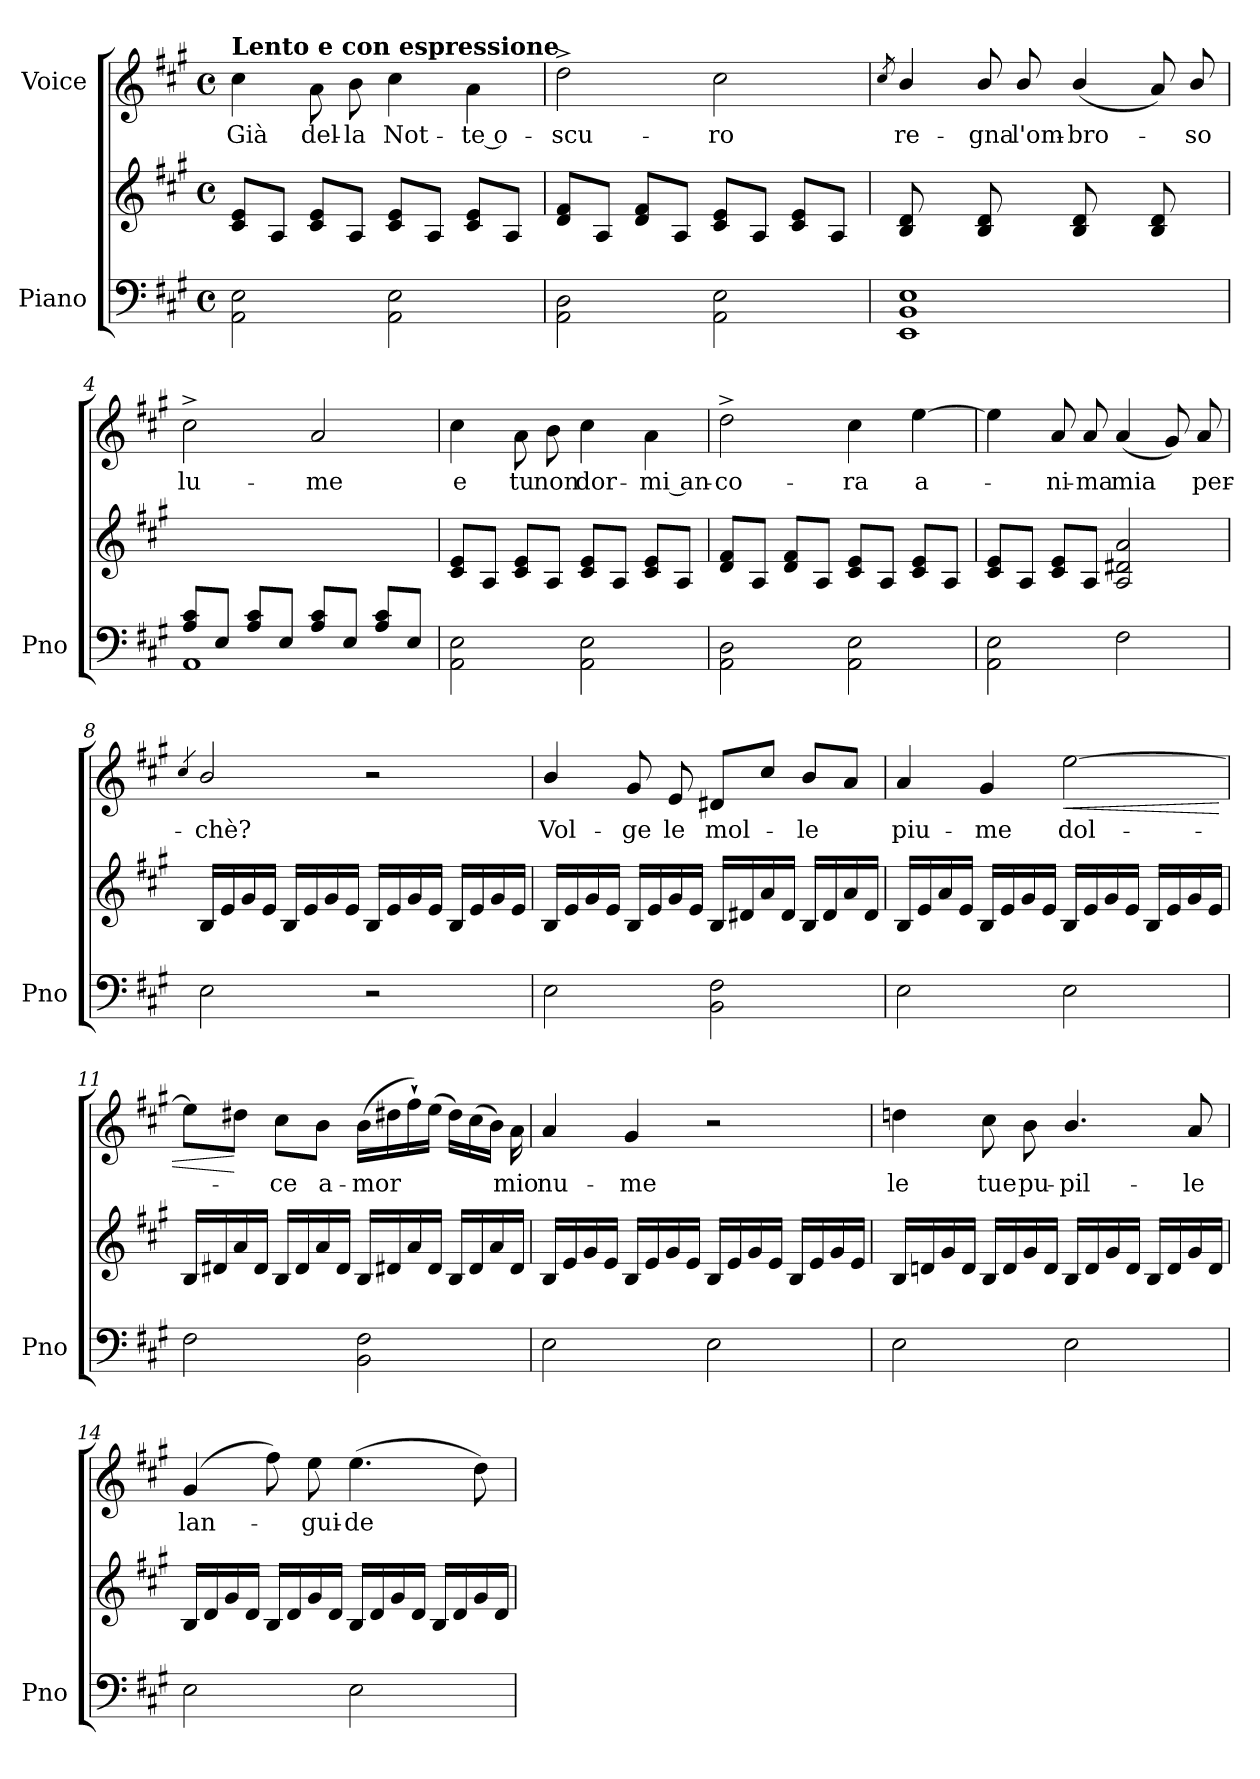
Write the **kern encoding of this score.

**kern	**kern	**kern	**text	**dynam
*part2	*part2	*part1	*part1	*part1
*staff3	*staff2	*staff1	*staff1	*staff1
*I"Piano	*	*I"Voice	*	*
*I'Pno	*	*	*	*
*clefF4	*clefG2	*clefG2	*	*
*k[f#c#g#]	*k[f#c#g#]	*k[f#c#g#]	*	*
*M4/4	*M4/4	*M4/4	*	*
*met(c)	*met(c)	*met(c)	*	*
=1	=1	=1	=1	=1
!	!	!LO:TX:a:B:t=Lento e con espressione	!	!
!	!	!	!LO:LY:b	!
2AA\ 2E\	8c#/ 8e/L	4cc#\	Già	.
.	8A/J	.	.	.
!	!	!	!LO:LY:b	!
.	8c#/ 8e/L	8a\	del-	.
!	!	!	!LO:LY:b	!
.	8A/J	8b\	-la	.
!	!	!	!LO:LY:b	!
2AA\ 2E\	8c#/ 8e/L	4cc#\	Not-	.
.	8A/J	.	.	.
!	!	!	!LO:LY:b	!
.	8c#/ 8e/L	4a\	-te o-	.
.	8A/J	.	.	.
=2	=2	=2	=2	=2
!	!	!	!LO:LY:b	!
2AA\ 2D\	8d/ 8f#/L	2dd^\	-scu-	.
.	8A/J	.	.	.
.	8d/ 8f#/L	.	.	.
.	8A/J	.	.	.
!	!	!	!LO:LY:b	!
2AA\ 2E\	8c#/ 8e/L	2cc#\	-ro	.
.	8A/J	.	.	.
.	8c#/ 8e/L	.	.	.
.	8A/J	.	.	.
=3	=3	=3	=3	=3
.	.	8qcc#/	.	.
*^	*	*	*	*
!	!	!	!	!LO:LY:b	!
8ryy	1EE 1BB 1E	8B/ 8d/L	4b/	re-	.
8E/J	.	8ryy	.	.	.
!	!	!	!	!LO:LY:b	!
8ryy	.	8B/ 8d/L	8b/	-gna	.
!	!	!	!	!LO:LY:b	!
8E/J	.	8ryy	8b/	l'om-	.
!	!	!	!	!LO:LY:b	!
8ryy	.	8B/ 8d/L	(4b/	-bro-	.
8E/J	.	8ryy	.	.	.
8ryy	.	8B/ 8d/L	8a/)	.	.
!	!	!	!	!LO:LY:b	!
8E/J	.	8ryy	8b/	-so	.
!!LO:LB:g=z
=4	=4	=4	=4	=4	=4
!	!	!	!	!LO:LY:b	!
8A/ 8c#/L	1AA	1ryy	2cc#^\	lu-	.
8E/J	.	.	.	.	.
8A/ 8c#/L	.	.	.	.	.
8E/J	.	.	.	.	.
!	!	!	!	!LO:LY:b	!
8A/ 8c#/L	.	.	2a/	-me	.
8E/J	.	.	.	.	.
8A/ 8c#/L	.	.	.	.	.
8E/J	.	.	.	.	.
*v	*v	*	*	*	*
=5	=5	=5	=5	=5
!	!	!	!LO:LY:b	!
2AA\ 2E\	8c#/ 8e/L	4cc#\	e	.
.	8A/J	.	.	.
!	!	!	!LO:LY:b	!
.	8c#/ 8e/L	8a\	tu	.
!	!	!	!LO:LY:b	!
.	8A/J	8b\	non	.
!	!	!	!LO:LY:b	!
2AA\ 2E\	8c#/ 8e/L	4cc#\	dor-	.
.	8A/J	.	.	.
!	!	!	!LO:LY:b	!
.	8c#/ 8e/L	4a\	-mi an-	.
.	8A/J	.	.	.
=6	=6	=6	=6	=6
!	!	!	!LO:LY:b	!
2AA\ 2D\	8d/ 8f#/L	2dd^\	-co-	.
.	8A/J	.	.	.
.	8d/ 8f#/L	.	.	.
.	8A/J	.	.	.
!	!	!	!LO:LY:b	!
2AA\ 2E\	8c#/ 8e/L	4cc#\	-ra	.
.	8A/J	.	.	.
!	!	!	!LO:LY:b	!
.	8c#/ 8e/L	[4ee\	a-	.
.	8A/J	.	.	.
=7	=7	=7	=7	=7
2AA\ 2E\	8c#/ 8e/L	4ee\]	.	.
.	8A/J	.	.	.
!	!	!	!LO:LY:b	!
.	8c#/ 8e/L	8a/	-ni-	.
!	!	!	!LO:LY:b	!
.	8A/J	8a/	-ma	.
!	!	!	!LO:LY:b	!
2F#\	2A/ 2d#X/ 2a/	(4a/	mia	.
.	.	8g#/)	.	.
!	!	!	!LO:LY:b	!
.	.	8a/	per-	.
!!LO:LB:g=z
=8	=8	=8	=8	=8
.	.	4qcc#/	.	.
!	!	!	!LO:LY:b	!
2E\	16B/LL	2b/	-chè?	.
.	16e/	.	.	.
.	16g#/	.	.	.
.	16e/JJ	.	.	.
.	16B/LL	.	.	.
.	16e/	.	.	.
.	16g#/	.	.	.
.	16e/JJ	.	.	.
2r	16B/LL	2r	.	.
.	16e/	.	.	.
.	16g#/	.	.	.
.	16e/JJ	.	.	.
.	16B/LL	.	.	.
.	16e/	.	.	.
.	16g#/	.	.	.
.	16e/JJ	.	.	.
=9	=9	=9	=9	=9
!	!	!	!LO:LY:b	!
2E\	16B/LL	4b/	Vol-	.
.	16e/	.	.	.
.	16g#/	.	.	.
.	16e/JJ	.	.	.
!	!	!	!LO:LY:b	!
.	16B/LL	8g#/	-ge	.
.	16e/	.	.	.
!	!	!	!LO:LY:b	!
.	16g#/	8e/	le	.
.	16e/JJ	.	.	.
!	!	!	!LO:LY:b	!
2BB\ 2F#\	16B/LL	8d#X/L	mol-	.
.	16d#X/	.	.	.
.	16a/	8cc#/J	.	.
.	16d#/JJ	.	.	.
!	!	!	!LO:LY:b	!
.	16B/LL	8b/L	-le	.
.	16d#/	.	.	.
.	16a/	8a/J	.	.
.	16d#/JJ	.	.	.
=10	=10	=10	=10	=10
!	!	!	!LO:LY:b	!
2E\	16B/LL	4a/	piu-	.
.	16e/	.	.	.
.	16a/	.	.	.
.	16e/JJ	.	.	.
!	!	!	!LO:LY:b	!
.	16B/LL	4g#/	-me	.
.	16e/	.	.	.
.	16g#/	.	.	.
.	16e/JJ	.	.	.
!	!	!	!LO:LY:b	!LO:HP:b
2E\	16B/LL	[2ee\	dol-	<
.	16e/	.	.	.
.	16g#/	.	.	.
.	16e/JJ	.	.	.
.	16B/LL	.	.	.
.	16e/	.	.	.
.	16g#/	.	.	.
.	16e/JJ	.	.	.
=11	=11	=11	=11	=11
2F#\	16B/LL	8ee\L]	.	.
.	16d#X/	.	.	.
.	16a/	8dd#X\J	.	[
.	16d#/JJ	.	.	.
!	!	!	!LO:LY:b	!
.	16B/LL	8cc#\L	-ce	.
.	16d#/	.	.	.
!	!	!	!LO:LY:b	!
.	16a/	8b\J	a-	.
.	16d#/JJ	.	.	.
!	!	!	!LO:LY:b	!
2BB\ 2F#\	16B/LL	(16b\LL	-mor	.
.	16d#X/	16dd#X\	.	.
.	16a/	16ff#`\)	.	.
.	16d#/JJ	(16ee\JJ	.	.
.	16B/LL	16dd#\LL)	.	.
.	16d#/	(16cc#\	.	.
.	16a/	16b\JJ)	.	.
!	!	!	!LO:LY:b	!
.	16d#/JJ	16a\	mio	.
!!LO:LB:g=z
=12	=12	=12	=12	=12
!	!	!	!LO:LY:b	!
2E\	16B/LL	4a/	nu-	.
.	16e/	.	.	.
.	16g#/	.	.	.
.	16e/JJ	.	.	.
!	!	!	!LO:LY:b	!
.	16B/LL	4g#/	-me	.
.	16e/	.	.	.
.	16g#/	.	.	.
.	16e/JJ	.	.	.
2E\	16B/LL	2r	.	.
.	16e/	.	.	.
.	16g#/	.	.	.
.	16e/JJ	.	.	.
.	16B/LL	.	.	.
.	16e/	.	.	.
.	16g#/	.	.	.
.	16e/JJ	.	.	.
=13	=13	=13	=13	=13
!	!	!	!LO:LY:b	!
2E\	16B/LL	4ddn\	le	.
.	16dn/	.	.	.
.	16g#/	.	.	.
.	16d/JJ	.	.	.
!	!	!	!LO:LY:b	!
.	16B/LL	8cc#\	tue	.
.	16d/	.	.	.
!	!	!	!LO:LY:b	!
.	16g#/	8b\	pu-	.
.	16d/JJ	.	.	.
!	!	!	!LO:LY:b	!
2E\	16B/LL	4.b/	-pil-	.
.	16d/	.	.	.
.	16g#/	.	.	.
.	16d/JJ	.	.	.
.	16B/LL	.	.	.
.	16d/	.	.	.
!	!	!	!LO:LY:b	!
.	16g#/	8a/	-le	.
.	16d/JJ	.	.	.
=14	=14	=14	=14	=14
!	!	!	!LO:LY:b	!
2E\	16B/LL	(4g#/	lan-	.
.	16d/	.	.	.
.	16g#/	.	.	.
.	16d/JJ	.	.	.
.	16B/LL	8ff#\)	.	.
.	16d/	.	.	.
!	!	!	!LO:LY:b	!
.	16g#/	8ee\	-gui-	.
.	16d/JJ	.	.	.
!	!	!	!LO:LY:b	!
2E\	16B/LL	(4.ee\	-de	.
.	16d/	.	.	.
.	16g#/	.	.	.
.	16d/JJ	.	.	.
.	16B/LL	.	.	.
.	16d/	.	.	.
.	16g#/	8dd\)	.	.
.	16d/JJ	.	.	.
=	=	=	=	=
*-	*-	*-	*-	*-
